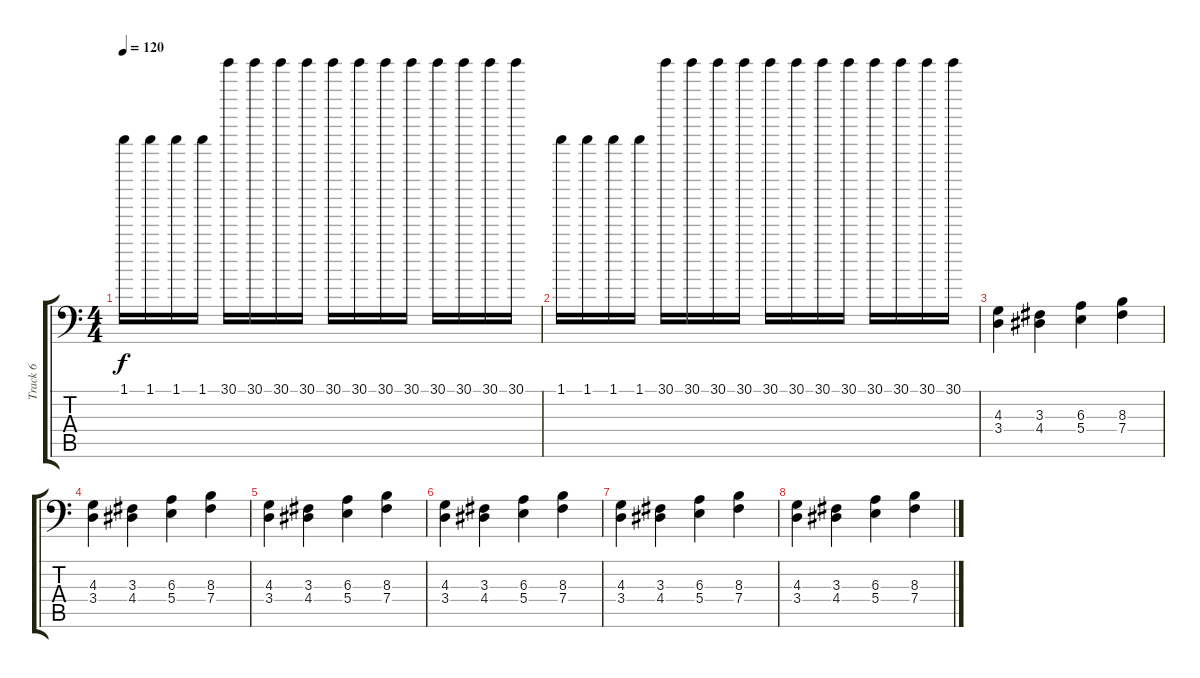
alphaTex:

\track ("Track 6" "Track 6") {instrument accordion}
\staff {score tabs}
\tuning (B8 Eb4 Eb3 B2 Ab2 C-1) {hide}
\ts (4 4)
\tempo 120
\clef f4
\ks c
1.1.16{dy f} 1.1.16 1.1.16 1.1.16 30.1.16 30.1.16 30.1.16 30.1.16 30.1.16 30.1.16 30.1.16 30.1.16 30.1.16 30.1.16 30.1.16 30.1.16 |
1.1.16 1.1.16 1.1.16 1.1.16 30.1.16 30.1.16 30.1.16 30.1.16 30.1.16 30.1.16 30.1.16 30.1.16 30.1.16 30.1.16 30.1.16 30.1.16 |
(4.3 3.4).4 (3.3 4.4).4 (6.3 5.4).4 (8.3 7.4).4 |
(4.3 3.4).4 (3.3 4.4).4 (6.3 5.4).4 (8.3 7.4).4 |
(4.3 3.4).4 (3.3 4.4).4 (6.3 5.4).4 (8.3 7.4).4 |
(4.3 3.4).4 (3.3 4.4).4 (6.3 5.4).4 (8.3 7.4).4 |
(4.3 3.4).4 (3.3 4.4).4 (6.3 5.4).4 (8.3 7.4).4 |
(4.3 3.4).4 (3.3 4.4).4 (6.3 5.4).4 (8.3 7.4).4
